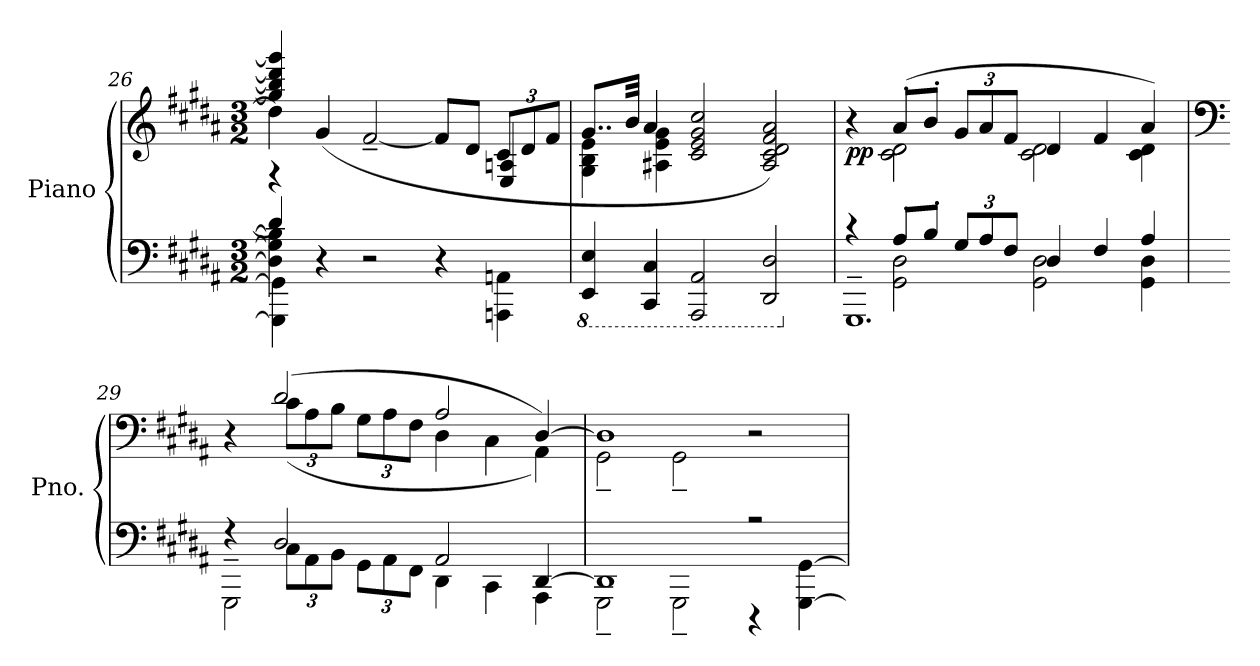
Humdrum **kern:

**kern	**kern	**dynam
*part1	*part1	*part1
*staff2	*staff1	*staff1/2
*I"Piano	*	*
*I'Pno.	*	*
*clefF4	*clefG2	*
*k[f#c#g#d#a#]	*k[f#c#g#d#a#]	*
*M3/2	*M3/2	*
=26	=26	=26
*^	*^	*
*	*^	*	*^	*
4d#/]	4D#\] 4G#\] 4B#\]	4GGG#\] 4GG#\]	4gg#/] 4bb#/] 4ddd#/] 4ggg#/]	4dd#\]	4rF	.
!	!	!	!	!	!	!LO:DY:b
4r	1ryy	1ryy	(>4g#/	1ryy	1ryy	other-dynamics
2r	.	.	[2f#~/	.	.	.
4r	.	.	8f#/L]	.	.	.
.	.	.	8d#/J	.	.	.
*	*	*	*Xbrackettup	*	*	*
4AAAn\ 4AAn\	4ryy	4ryy	12c#/L	4ryy	4E/ 4An/	.
.	.	.	12d#/	.	.	.
.	.	.	12f#/J	.	.	.
*v	*v	*v	*	*	*	*
*	*v	*v	*v	*
=27	=27	=27
*8ba	*	*
*	*^	*
4EEE/ 4EE/	8..g#/L	4G#\ 4B\ 4e\	.
.	32b/Jkk	.	.
4CCC#/ 4CC#/	4a#/	4A#X\ 4e\ 4g#\	.
2AAAA#/ 2AAA#/	2c#/ 2e/ 2g#/ 2cc#/	1ryy	.
2DDD#/ 2DD#/	2A#/ 2c#/ 2d#/ 2f#/ 2a#/)	.	.
!!LO:LB:g=z	!!
=28	=28	=28	=28
*X8ba	*	*	*
*^	*	*	*
*	*^	*	*	*
!	!	!	!	!	!LO:DY:b
4r	4ryy	1.GGG#~	4r	4ryy	pp
8A#'/L	2GG#\ 2D#\	.	(>8a#'/L	2c#\ 2d#\	.
8B'/J	.	.	8b'/J	.	.
*Xbrackettup	*	*	*	*	*
12G#/L	.	.	12g#/L	.	.
12A#/	.	.	12a#/	.	.
12F#/J	.	.	12f#/J	.	.
4D#/	2GG#\ 2D#\	.	4d#/	2c#\ 2d#\	.
4F#/	.	.	4f#/	.	.
4A#/	4GG#\ 4D#\	.	4a#/)	4c#\ 4d#\	.
=29	=29	=29	=29	=29	=29
*	*	*	*clefF4	*	*
4r	4ryy	2GGG#~\	4r	4ryy	.
2D#/	12C#\L	.	(>2d#/	(<12c#\L	.
.	12AA#\	.	.	12A#\	.
.	12BB\J	.	.	12B\J	.
.	12GG#\L	1ryy	.	12G#\L	.
.	12AA#\	.	.	12A#\	.
.	12FF#\J	.	.	12F#\J	.
2AA#/	4DD#\	.	2A#/	4D#\	.
.	4CC#\	.	.	4C#\	.
[4DD#/	4AAA#\	.	[4D#/)	4AA#\)	.
*	*v	*v	*	*	*
=30	=30	=30	=30	=30
1DD#]	2GGG#~\	1D#]	2GG#~\	.
.	2GGG#~\	.	2GG#~\	.
4rDDD	2rA	2r	2ryy	.
[4GGG#\ [4GG#\	.	.	.	.
*v	*v	*	*	*
*	*v	*v	*
=	=	=
*-	*-	*-
